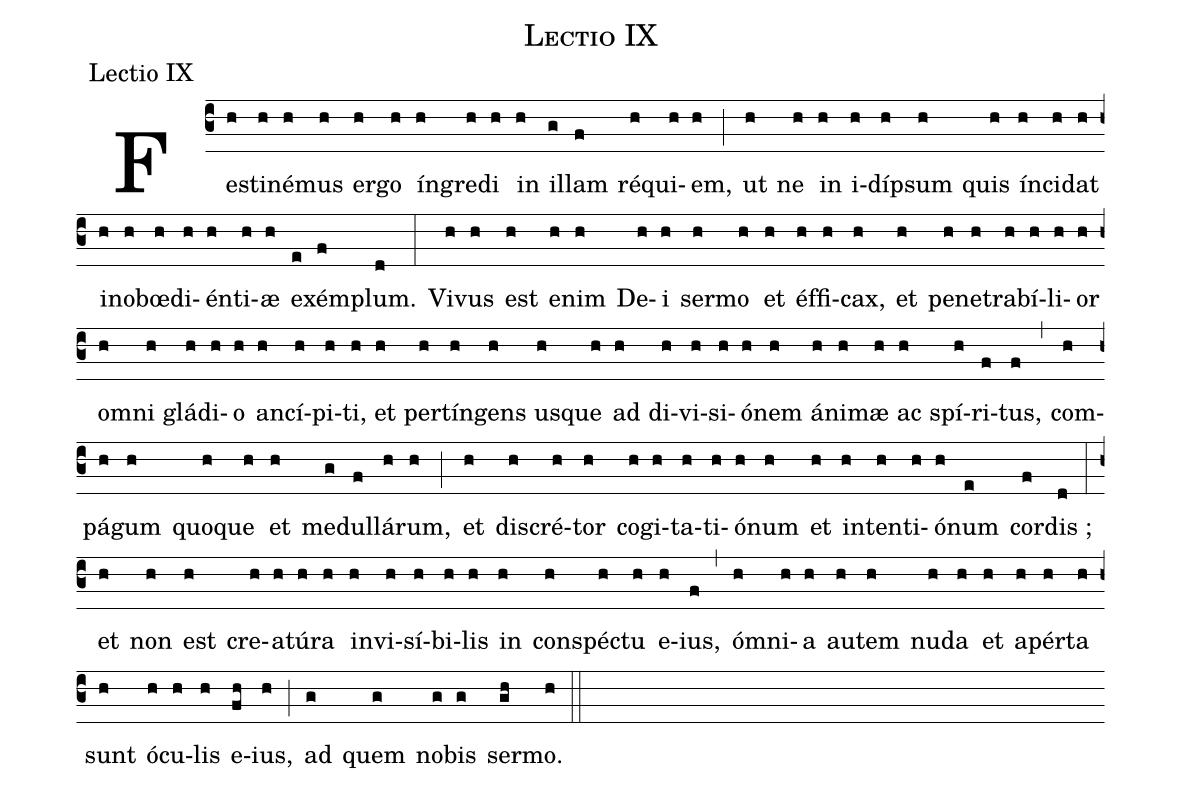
name:Lectio IX;
office-part: Lectio IX;
%%
(c3)
Fe(h)sti(h)né(h)mus(h) er(h)go(h) ín(h)gre(h)di(h)
in(h) il(g)lam(f) ré(h)qui(h)em,(h) (;) ut(h) ne(h)
in(h) i(h)díp(h)sum(h)

quis(h) ín(h)ci(h)dat(h) i(h)no(h)bœ(h)di(h)én(h)ti(h)æ(h)
e(e)xém(f)plum.(d) (:) Vi(h)vus(h) est(h) e(h)nim(h)
De(h)i(h) ser(h)mo(h)

et(h) éf(h)fi(h)cax,(h) et(h) pe(h)ne(h)tra(h)bí(h)li(h)or(h)
om(h)ni(h) glá(h)di(h)o(h) an(h)cí(h)pi(h)ti,(h) et(h)
per(h)tín(h)gens(h) us(h)que(h) ad(h)

di(h)vi(h)si(h)ó(h)nem(h) á(h)ni(h)mæ(h) ac(h) spí(h)ri(f)tus,(f)
(,) com(h)pá(h)gum(h) quo(h)que(h) et(h) me(g)dul(f)lá(h)rum,(h)
(;) et(h) dis(h)cré(h)tor(h)

co(h)gi(h)ta(h)ti(h)ó(h)num(h) et(h) in(h)ten(h)ti(h)ó(h)num(e)
cor(f)dis~;(d) (:) et(h) non(h) est(h) cre(h)a(h)tú(h)ra(h)
in(h)vi(h)sí(h)bi(h)lis(h) in(h)

con(h)spéc(h)tu(h) e(h)ius,(f) (,) ó(h)mni(h)a(h) au(h)tem(h)
nu(h)da(h) et(h) a(h)pér(h)ta(h) sunt(h) ó(h)cu(h)lis(h)
e(fh)ius,(h) (;) ad(g) quem(g) no(g)bis(g)

ser(gh)mo.(h) (::)

% vim: se enc=utf8 fenc=utf8 digraph syn=gabc:
